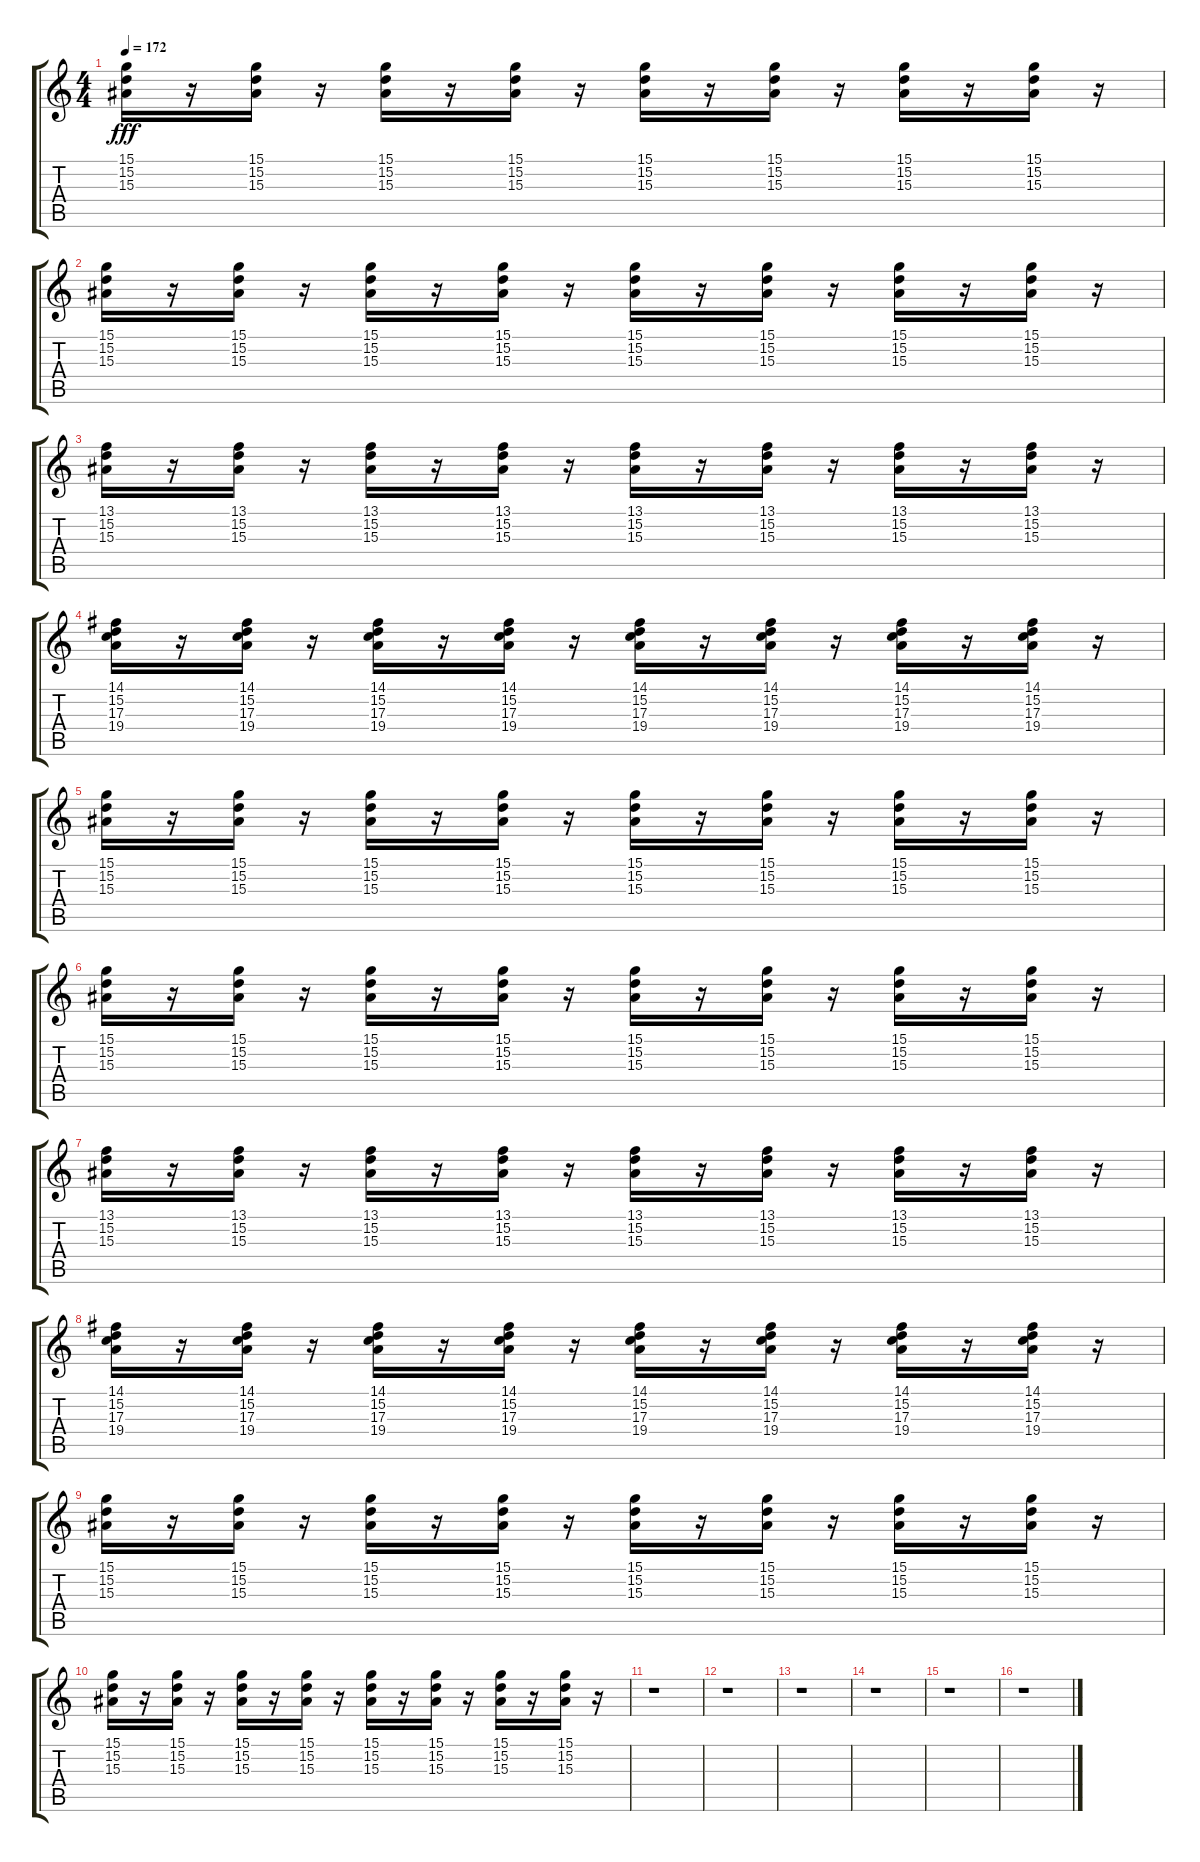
\track "" {instrument acousticgrandpiano}
\staff {score tabs}
\tuning (E4 B3 G3 D3 A2 E2) {hide}
\ts (4 4)
\tempo 172
\clef g2
\ks c
(15.1 15.2 15.3).16{dy fff} r.16 (15.1 15.2 15.3).16 r.16 (15.1 15.2 15.3).16 r.16 (15.1 15.2 15.3).16 r.16 (15.1 15.2 15.3).16 r.16 (15.1 15.2 15.3).16 r.16 (15.1 15.2 15.3).16 r.16 (15.1 15.2 15.3).16 r.16 |
(15.1 15.2 15.3).16 r.16 (15.1 15.2 15.3).16 r.16 (15.1 15.2 15.3).16 r.16 (15.1 15.2 15.3).16 r.16 (15.1 15.2 15.3).16 r.16 (15.1 15.2 15.3).16 r.16 (15.1 15.2 15.3).16 r.16 (15.1 15.2 15.3).16 r.16 |
(13.1 15.2 15.3).16 r.16 (13.1 15.2 15.3).16 r.16 (13.1 15.2 15.3).16 r.16 (13.1 15.2 15.3).16 r.16 (13.1 15.2 15.3).16 r.16 (13.1 15.2 15.3).16 r.16 (13.1 15.2 15.3).16 r.16 (13.1 15.2 15.3).16 r.16 |
(14.1 15.2 17.3 19.4).16 r.16 (14.1 15.2 17.3 19.4).16 r.16 (14.1 15.2 17.3 19.4).16 r.16 (14.1 15.2 17.3 19.4).16 r.16 (14.1 15.2 17.3 19.4).16 r.16 (14.1 15.2 17.3 19.4).16 r.16 (14.1 15.2 17.3 19.4).16 r.16 (14.1 15.2 17.3 19.4).16 r.16 |
(15.1 15.2 15.3).16 r.16 (15.1 15.2 15.3).16 r.16 (15.1 15.2 15.3).16 r.16 (15.1 15.2 15.3).16 r.16 (15.1 15.2 15.3).16 r.16 (15.1 15.2 15.3).16 r.16 (15.1 15.2 15.3).16 r.16 (15.1 15.2 15.3).16 r.16 |
(15.1 15.2 15.3).16 r.16 (15.1 15.2 15.3).16 r.16 (15.1 15.2 15.3).16 r.16 (15.1 15.2 15.3).16 r.16 (15.1 15.2 15.3).16 r.16 (15.1 15.2 15.3).16 r.16 (15.1 15.2 15.3).16 r.16 (15.1 15.2 15.3).16 r.16 |
(13.1 15.2 15.3).16 r.16 (13.1 15.2 15.3).16 r.16 (13.1 15.2 15.3).16 r.16 (13.1 15.2 15.3).16 r.16 (13.1 15.2 15.3).16 r.16 (13.1 15.2 15.3).16 r.16 (13.1 15.2 15.3).16 r.16 (13.1 15.2 15.3).16 r.16 |
(14.1 15.2 17.3 19.4).16 r.16 (14.1 15.2 17.3 19.4).16 r.16 (14.1 15.2 17.3 19.4).16 r.16 (14.1 15.2 17.3 19.4).16 r.16 (14.1 15.2 17.3 19.4).16 r.16 (14.1 15.2 17.3 19.4).16 r.16 (14.1 15.2 17.3 19.4).16 r.16 (14.1 15.2 17.3 19.4).16 r.16 |
(15.1 15.2 15.3).16 r.16 (15.1 15.2 15.3).16 r.16 (15.1 15.2 15.3).16 r.16 (15.1 15.2 15.3).16 r.16 (15.1 15.2 15.3).16 r.16 (15.1 15.2 15.3).16 r.16 (15.1 15.2 15.3).16 r.16 (15.1 15.2 15.3).16 r.16 |
(15.1 15.2 15.3).16 r.16 (15.1 15.2 15.3).16 r.16 (15.1 15.2 15.3).16 r.16 (15.1 15.2 15.3).16 r.16 (15.1 15.2 15.3).16 r.16 (15.1 15.2 15.3).16 r.16 (15.1 15.2 15.3).16 r.16 (15.1 15.2 15.3).16 r.16 |
r.1 |
r.1 |
r.1 |
r.1 |
r.1 |
r.1
